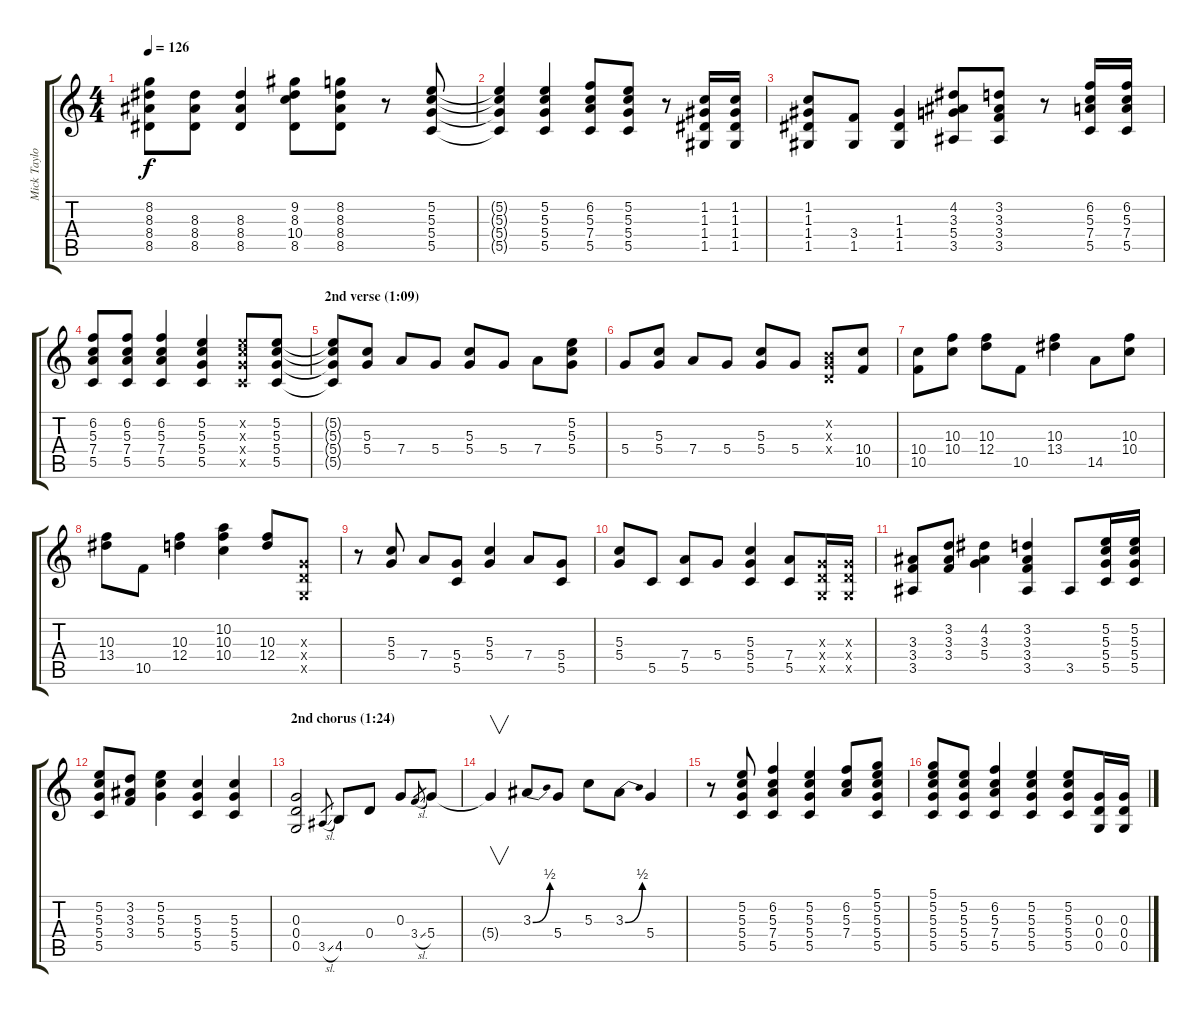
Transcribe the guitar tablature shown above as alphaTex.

\track ("Mick Taylor" "Mick Taylo") {instrument electricguitarclean}
\staff {score tabs}
\tuning (D4 B3 G3 D3 G2 D2) {hide}
\ts (4 4)
\tempo 126
\clef g2
\ks c
(8.2 8.3 8.4 8.5).8{dy f} (8.3 8.4 8.5).8 (8.3 8.4 8.5).4 (9.2 8.3 10.4 8.5).8 (8.2 8.3 8.4 8.5).8 r.8 (5.2 5.3 5.4 5.5).8 |
(5.2{t} 5.3{t} 5.4{t} 5.5{t}).4 (5.2 5.3 5.4 5.5).4 (6.2 5.3 7.4 5.5).8 (5.2 5.3 5.4 5.5).8 r.8 (1.2 1.3 1.4 1.5).16 (1.2 1.3 1.4 1.5).16 |
(1.2 1.3 1.4 1.5).8 (3.4 1.5).8 (1.3 1.4 1.5).4 (4.2 3.3 5.4 3.5).8 (3.2 3.3 3.4 3.5).8 r.8 (6.2 5.3 7.4 5.5).16 (6.2 5.3 7.4 5.5).16 |
(6.2 5.3 7.4 5.5).8 (6.2 5.3 7.4 5.5).8 (6.2 5.3 7.4 5.5).4 (5.2 5.3 5.4 5.5).4 (5.2{x} 5.3{x} 5.4{x} 5.5{x}).8 (5.2 5.3 5.4 5.5).8 |
\section ("" "2nd verse (1:09)")
(5.2{t} 5.3{t} 5.4{t} 5.5{t}).8 (5.3 5.4).8 7.4.8 5.4.8 (5.3 5.4).8 5.4.8 7.4.8 (5.2 5.3 5.4).8 |
5.4.8 (5.3 5.4).8 7.4.8 5.4.8 (5.3 5.4).8 5.4.8 (0.2{x} 0.3{x} 0.4{x}).8 (10.4 10.5).8 |
(10.4 10.5).8 (10.3 10.4).8 (10.3 12.4).8 10.5.8 (10.3 13.4).4 14.5.8 (10.3 10.4).8 |
(10.3 13.4).8 10.5.8 (10.3 12.4).4 (10.2 10.3 10.4).4 (10.3 12.4).8 (0.3{x} 0.4{x} 0.5{x}).8 |
r.8 (5.3 5.4).8 7.4.8 (5.4 5.5).8 (5.3 5.4).4 7.4.8 (5.4 5.5).8 |
(5.3 5.4).8 5.5.8 (7.4 5.5).8 5.4.8 (5.3 5.4 5.5).4 (7.4 5.5).8 (0.3{x} 0.4{x} 0.5{x}).16 (0.3{x} 0.4{x} 0.5{x}).16 |
(3.3 3.4 3.5).8 (3.2 3.3 3.4).8 (4.2 3.3 5.4).4 (3.2 3.3 3.4 3.5).4 3.5.8 (5.2 5.3 5.4 5.5).16 (5.2 5.3 5.4 5.5).16 |
(5.2 5.3 5.4 5.5).8 (3.2 3.3 3.4).8 (5.2 5.3 5.4).4 (5.3 5.4 5.5).4 (5.3 5.4 5.5).4 |
\section ("" "2nd chorus (1:24)")
(0.3 0.4 0.5).2 3.5{sl}.8{gr} 4.5.8 0.4.8 0.3.8 3.4{sl}.8{gr} 5.4.8 |
5.4{t}.4{v} 3.3{be (bend 0 0 60 2)}.8 5.4.8 5.3.8 3.3{be (bend 0 0 60 2)}.8 5.4.4 |
r.8 (5.2 5.3 5.4 5.5).8 (6.2 5.3 7.4 5.5).4 (5.2 5.3 5.4 5.5).4 (6.2 5.3 7.4).8 (5.1 5.2 5.3 5.4 5.5).8 |
(5.1 5.2 5.3 5.4 5.5).8 (5.2 5.3 5.4 5.5).8 (6.2 5.3 7.4 5.5).4 (5.2 5.3 5.4 5.5).4 (5.2 5.3 5.4 5.5).8 (0.3 0.4 0.5).16 (0.3 0.4 0.5).16
